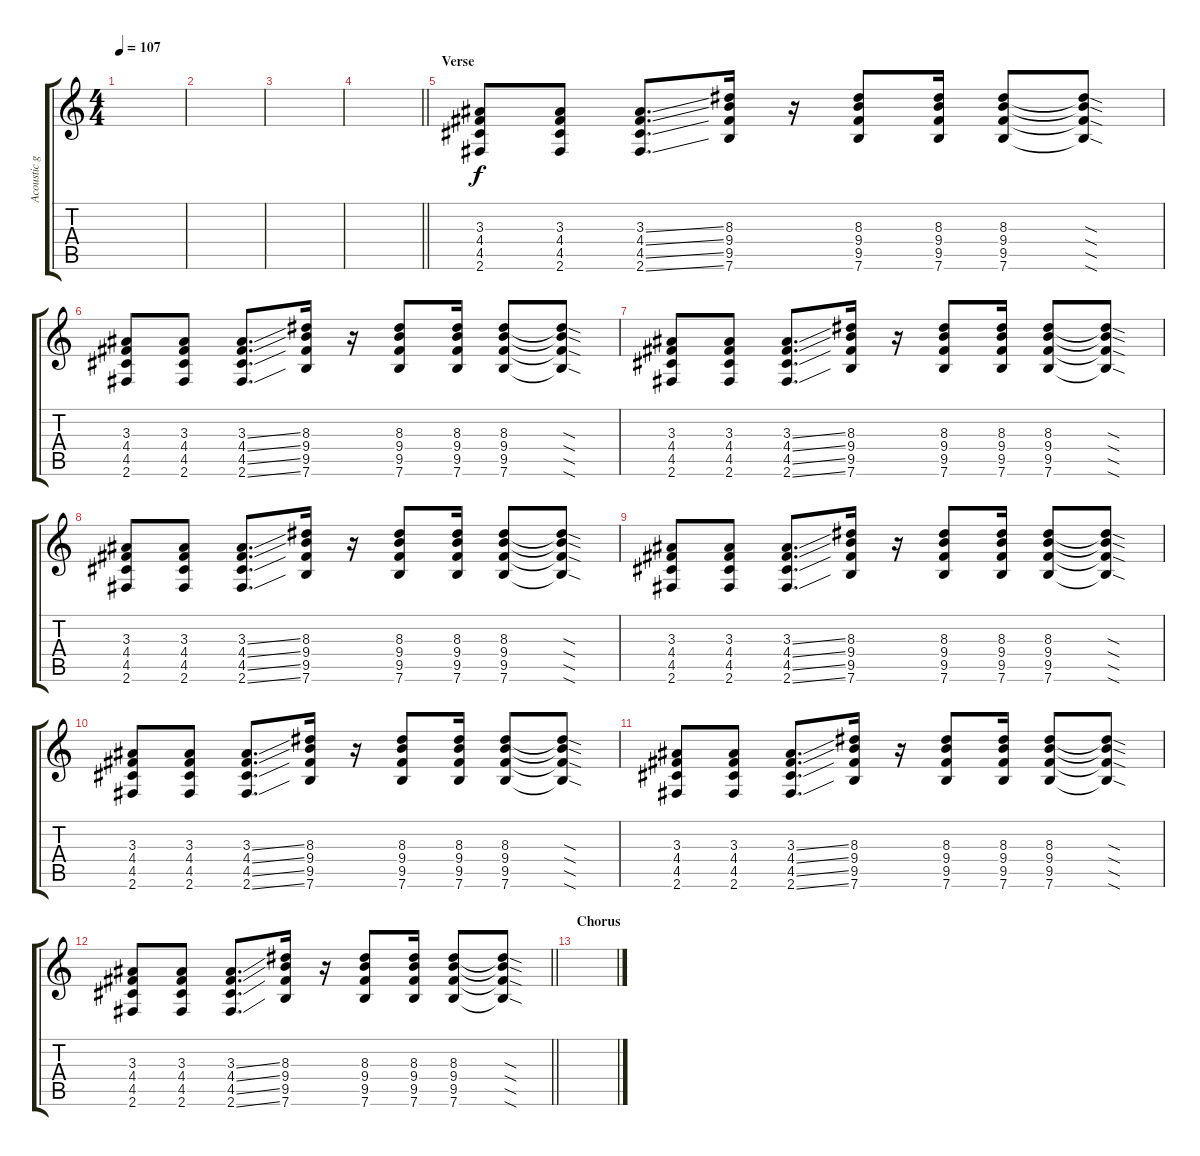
\track ("Acoustic guitar" "Acoustic g") {instrument acousticguitarsteel}
\staff {score tabs}
\tuning (E4 B3 G3 D3 A2 E2) {hide}
\ts (4 4)
\tempo 107
\clef g2
\ks c
|
|
|
\barLineRight lightlight
|
\section ("" "Verse")
(3.3 4.4 4.5 2.6).8 (3.3 4.4 4.5 2.6).8 (3.3{ss} 4.4{ss} 4.5{ss} 2.6{ss}).8{d} (8.3 9.4 9.5 7.6).16 r.16 (8.3 9.4 9.5 7.6).8 (8.3 9.4 9.5 7.6).16 (8.3 9.4 9.5 7.6).8 (8.3{sod t} 9.4{sod t} 9.5{sod t} 7.6{sod t}).8 |
(3.3 4.4 4.5 2.6).8 (3.3 4.4 4.5 2.6).8 (3.3{ss} 4.4{ss} 4.5{ss} 2.6{ss}).8{d} (8.3 9.4 9.5 7.6).16 r.16 (8.3 9.4 9.5 7.6).8 (8.3 9.4 9.5 7.6).16 (8.3 9.4 9.5 7.6).8 (8.3{sod t} 9.4{sod t} 9.5{sod t} 7.6{sod t}).8 |
(3.3 4.4 4.5 2.6).8 (3.3 4.4 4.5 2.6).8 (3.3{ss} 4.4{ss} 4.5{ss} 2.6{ss}).8{d} (8.3 9.4 9.5 7.6).16 r.16 (8.3 9.4 9.5 7.6).8 (8.3 9.4 9.5 7.6).16 (8.3 9.4 9.5 7.6).8 (8.3{sod t} 9.4{sod t} 9.5{sod t} 7.6{sod t}).8 |
(3.3 4.4 4.5 2.6).8 (3.3 4.4 4.5 2.6).8 (3.3{ss} 4.4{ss} 4.5{ss} 2.6{ss}).8{d} (8.3 9.4 9.5 7.6).16 r.16 (8.3 9.4 9.5 7.6).8 (8.3 9.4 9.5 7.6).16 (8.3 9.4 9.5 7.6).8 (8.3{sod t} 9.4{sod t} 9.5{sod t} 7.6{sod t}).8 |
(3.3 4.4 4.5 2.6).8 (3.3 4.4 4.5 2.6).8 (3.3{ss} 4.4{ss} 4.5{ss} 2.6{ss}).8{d} (8.3 9.4 9.5 7.6).16 r.16 (8.3 9.4 9.5 7.6).8 (8.3 9.4 9.5 7.6).16 (8.3 9.4 9.5 7.6).8 (8.3{sod t} 9.4{sod t} 9.5{sod t} 7.6{sod t}).8 |
(3.3 4.4 4.5 2.6).8 (3.3 4.4 4.5 2.6).8 (3.3{ss} 4.4{ss} 4.5{ss} 2.6{ss}).8{d} (8.3 9.4 9.5 7.6).16 r.16 (8.3 9.4 9.5 7.6).8 (8.3 9.4 9.5 7.6).16 (8.3 9.4 9.5 7.6).8 (8.3{sod t} 9.4{sod t} 9.5{sod t} 7.6{sod t}).8 |
(3.3 4.4 4.5 2.6).8 (3.3 4.4 4.5 2.6).8 (3.3{ss} 4.4{ss} 4.5{ss} 2.6{ss}).8{d} (8.3 9.4 9.5 7.6).16 r.16 (8.3 9.4 9.5 7.6).8 (8.3 9.4 9.5 7.6).16 (8.3 9.4 9.5 7.6).8 (8.3{sod t} 9.4{sod t} 9.5{sod t} 7.6{sod t}).8 |
\barLineRight lightlight
(3.3 4.4 4.5 2.6).8 (3.3 4.4 4.5 2.6).8 (3.3{ss} 4.4{ss} 4.5{ss} 2.6{ss}).8{d} (8.3 9.4 9.5 7.6).16 r.16 (8.3 9.4 9.5 7.6).8 (8.3 9.4 9.5 7.6).16 (8.3 9.4 9.5 7.6).8 (8.3{sod t} 9.4{sod t} 9.5{sod t} 7.6{sod t}).8 |
\section ("" "Chorus")
